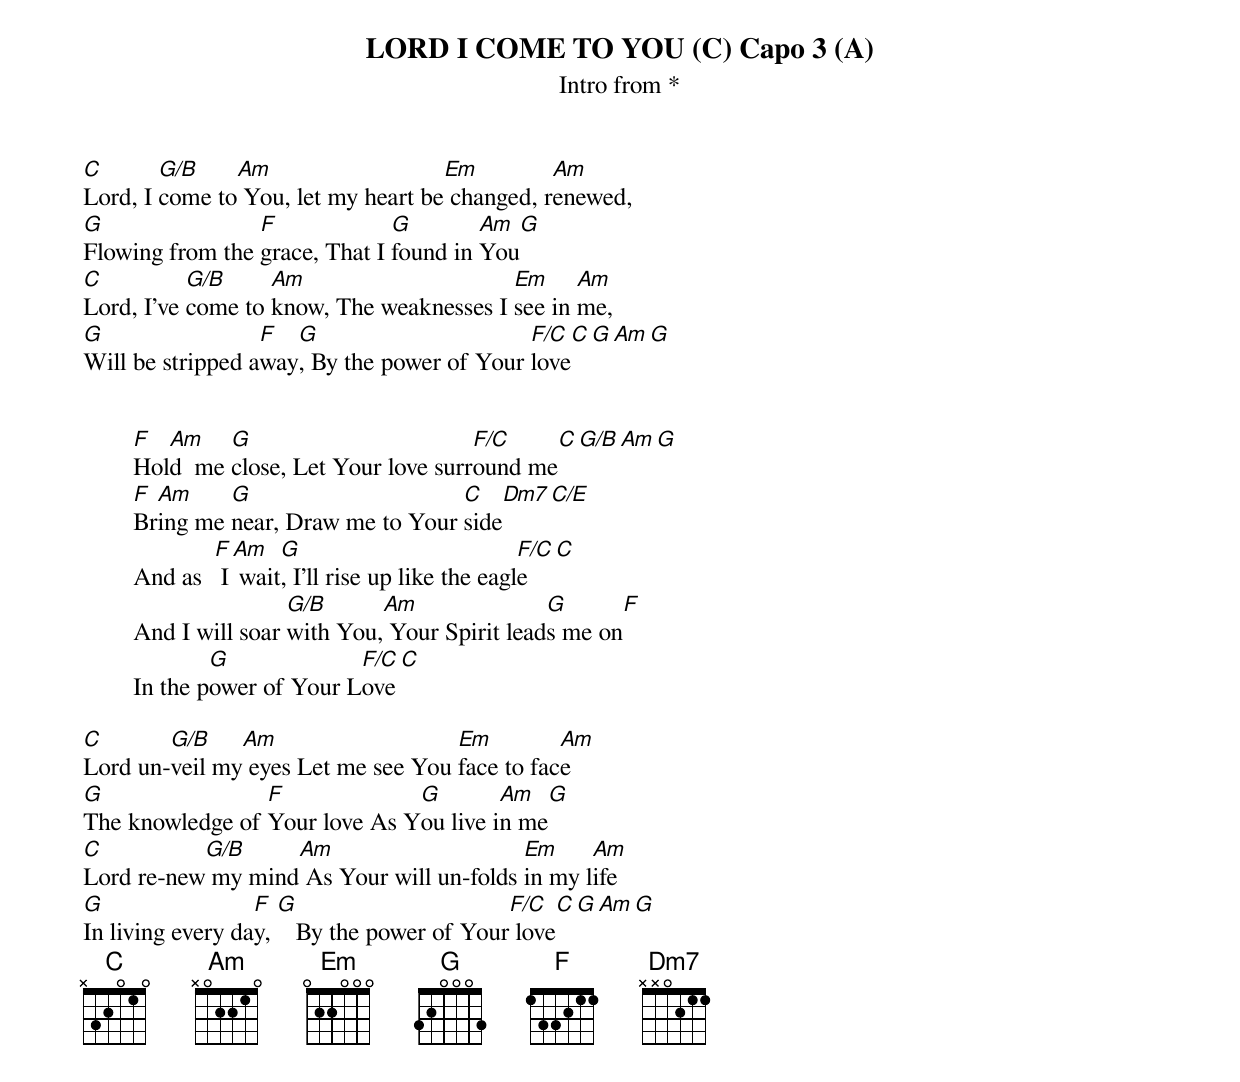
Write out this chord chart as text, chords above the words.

LORD I COME TO YOU (C) Capo 3 (A)
Intro from *
C       G/B    Am                   Em         Am
Lord, I come to You, let my heart be changed, renewed,
G                F             G        Am    G
Flowing from the grace, That I found in You
C          G/B     Am                     Em     Am
Lord, I've come to know, The weaknesses I see in me,
G                 F  G                      F/C  C  G Am G
Will be stripped away, By the power of Your love


	F  Am    G                        F/C    C  G/B Am G
	Hold  me close, Let Your love surround me
	F Am     G                     C   Dm7  C/E
	Bring me near, Draw me to Your side
		F Am   G                           F/C  C
	And as   I wait, I'll rise up like the eagle
		    	G/B      Am               G        F
	And I will soar with You, Your Spirit leads me on
	    	G             F/C  C
	In the power of Your Love

C       G/B    Am                   Em         Am
Lord un-veil my eyes Let me see You face to face
G                F             G        Am    G
The knowledge of Your love As You live in me
C          G/B     Am                     Em     Am
Lord re-new my mind As Your will un-folds in my life
G                 F  G                      F/C  C  G Am G
In living every day,    By the power of Your love
